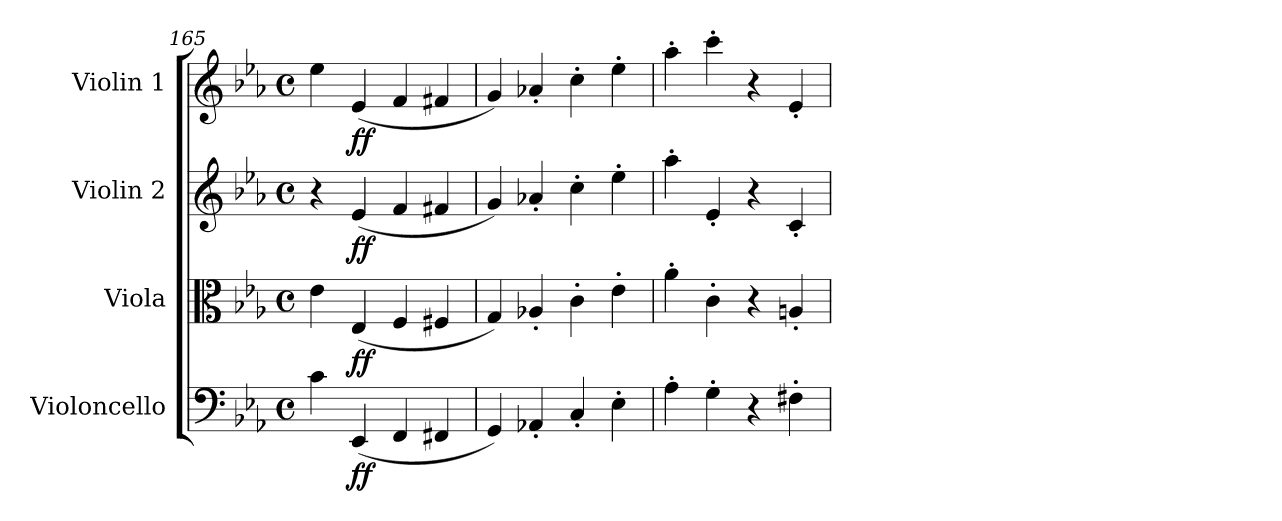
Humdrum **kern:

**kern	**dynam	**kern	**dynam	**kern	**dynam	**kern	**dynam
*part4	*part4	*part3	*part3	*part2	*part2	*part1	*part1
*staff4	*staff4	*staff3	*staff3	*staff2	*staff2	*staff1	*staff1
*I"Violoncello	*	*I"Viola	*	*I"Violin 2	*	*I"Violin 1	*
*I'Vc	*	*I'Vla	*	*I'Vln	*	*I'Vln	*
*clefF4	*	*clefC3	*	*clefG2	*	*clefG2	*
*k[b-e-a-]	*	*k[b-e-a-]	*	*k[b-e-a-]	*	*k[b-e-a-]	*
*M4/4	*	*M4/4	*	*M4/4	*	*M4/4	*
*met(c)	*	*met(c)	*	*met(c)	*	*met(c)	*
=165	=165	=165	=165	=165	=165	=165	=165
4c\	.	4e-\	.	4r	.	4ee-\	.
!	!LO:DY:b	!	!LO:DY:b	!	!LO:DY:b	!	!LO:DY:b
(4EE-/	ff	(4E-/	ff	(4e-/	ff	(4e-/	ff
4FF/	.	4F/	.	4f/	.	4f/	.
4FF#X/	.	4F#X/	.	4f#X/	.	4f#X/	.
=166	=166	=166	=166	=166	=166	=166	=166
4GG/)	.	4G/)	.	4g/)	.	4g/)	.
4AA-X'/	.	4A-X'/	.	4a-X'/	.	4a-X'/	.
4C'/	.	4c'\	.	4cc'\	.	4cc'\	.
4E-'\	.	4e-'\	.	4ee-'\	.	4ee-'\	.
=167	=167	=167	=167	=167	=167	=167	=167
4A-'\	.	4a-'\	.	4aa-'\	.	4aa-'\	.
4G'\	.	4c'\	.	4e-'/	.	4ccc'\	.
4r	.	4r	.	4r	.	4r	.
4F#X'\	.	4An'/	.	4c'/	.	4e-'/	.
=	=	=	=	=	=	=	=
*-	*-	*-	*-	*-	*-	*-	*-
